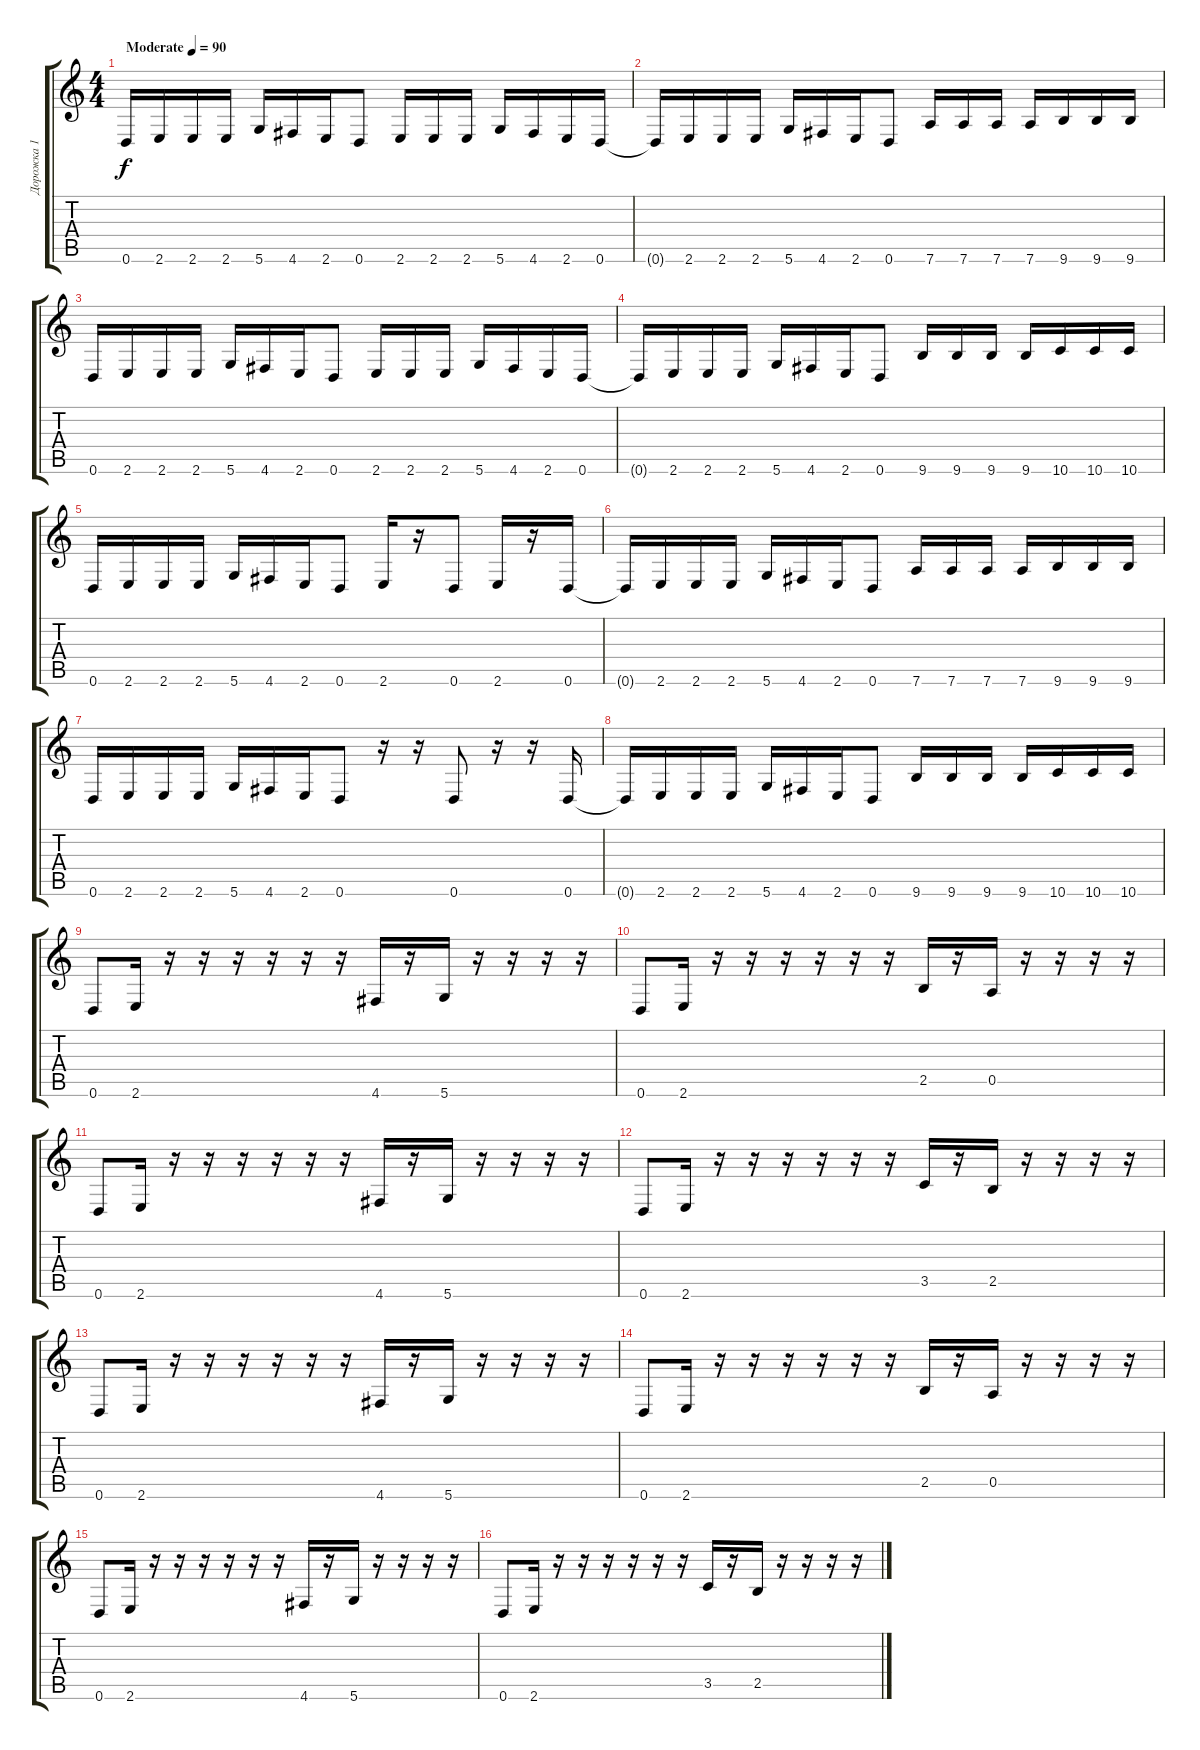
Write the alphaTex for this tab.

\track ("Дорожка 1" "Дорожка 1") {instrument overdrivenguitar}
\staff {score tabs}
\tuning (E4 B3 G3 D3 A2 D2) {hide}
\ts (4 4)
\tempo (90 "Moderate")
\clef g2
\ks c
0.6.16{dy f instrument overdrivenguitar} 2.6.16 2.6.16 2.6.16 5.6.16 4.6.16 2.6.16 0.6.8 2.6.16 2.6.16 2.6.16 5.6.16 4.6.16 2.6.16 0.6.16 |
0.6{t}.16 2.6.16 2.6.16 2.6.16 5.6.16 4.6.16 2.6.16 0.6.8 7.6.16 7.6.16 7.6.16 7.6.16 9.6.16 9.6.16 9.6.16 |
0.6.16 2.6.16 2.6.16 2.6.16 5.6.16 4.6.16 2.6.16 0.6.8 2.6.16 2.6.16 2.6.16 5.6.16 4.6.16 2.6.16 0.6.16 |
0.6{t}.16 2.6.16 2.6.16 2.6.16 5.6.16 4.6.16 2.6.16 0.6.8 9.6.16 9.6.16 9.6.16 9.6.16 10.6.16 10.6.16 10.6.16 |
0.6.16 2.6.16 2.6.16 2.6.16 5.6.16 4.6.16 2.6.16 0.6.8 2.6.16 r.16 0.6.8 2.6.16 r.16 0.6.16 |
0.6{t}.16 2.6.16 2.6.16 2.6.16 5.6.16 4.6.16 2.6.16 0.6.8 7.6.16 7.6.16 7.6.16 7.6.16 9.6.16 9.6.16 9.6.16 |
0.6.16 2.6.16 2.6.16 2.6.16 5.6.16 4.6.16 2.6.16 0.6.8 r.16 r.16 0.6.8 r.16 r.16 0.6.16 |
0.6{t}.16 2.6.16 2.6.16 2.6.16 5.6.16 4.6.16 2.6.16 0.6.8 9.6.16 9.6.16 9.6.16 9.6.16 10.6.16 10.6.16 10.6.16 |
0.6.8 2.6.16 r.16 r.16 r.16 r.16 r.16 r.16 4.6.16 r.16 5.6.16 r.16 r.16 r.16 r.16 |
0.6.8 2.6.16 r.16 r.16 r.16 r.16 r.16 r.16 2.5.16 r.16 0.5.16 r.16 r.16 r.16 r.16 |
0.6.8 2.6.16 r.16 r.16 r.16 r.16 r.16 r.16 4.6.16 r.16 5.6.16 r.16 r.16 r.16 r.16 |
0.6.8 2.6.16 r.16 r.16 r.16 r.16 r.16 r.16 3.5.16 r.16 2.5.16 r.16 r.16 r.16 r.16 |
0.6.8 2.6.16 r.16 r.16 r.16 r.16 r.16 r.16 4.6.16 r.16 5.6.16 r.16 r.16 r.16 r.16 |
0.6.8 2.6.16 r.16 r.16 r.16 r.16 r.16 r.16 2.5.16 r.16 0.5.16 r.16 r.16 r.16 r.16 |
0.6.8 2.6.16 r.16 r.16 r.16 r.16 r.16 r.16 4.6.16 r.16 5.6.16 r.16 r.16 r.16 r.16 |
0.6.8 2.6.16 r.16 r.16 r.16 r.16 r.16 r.16 3.5.16 r.16 2.5.16 r.16 r.16 r.16 r.16
